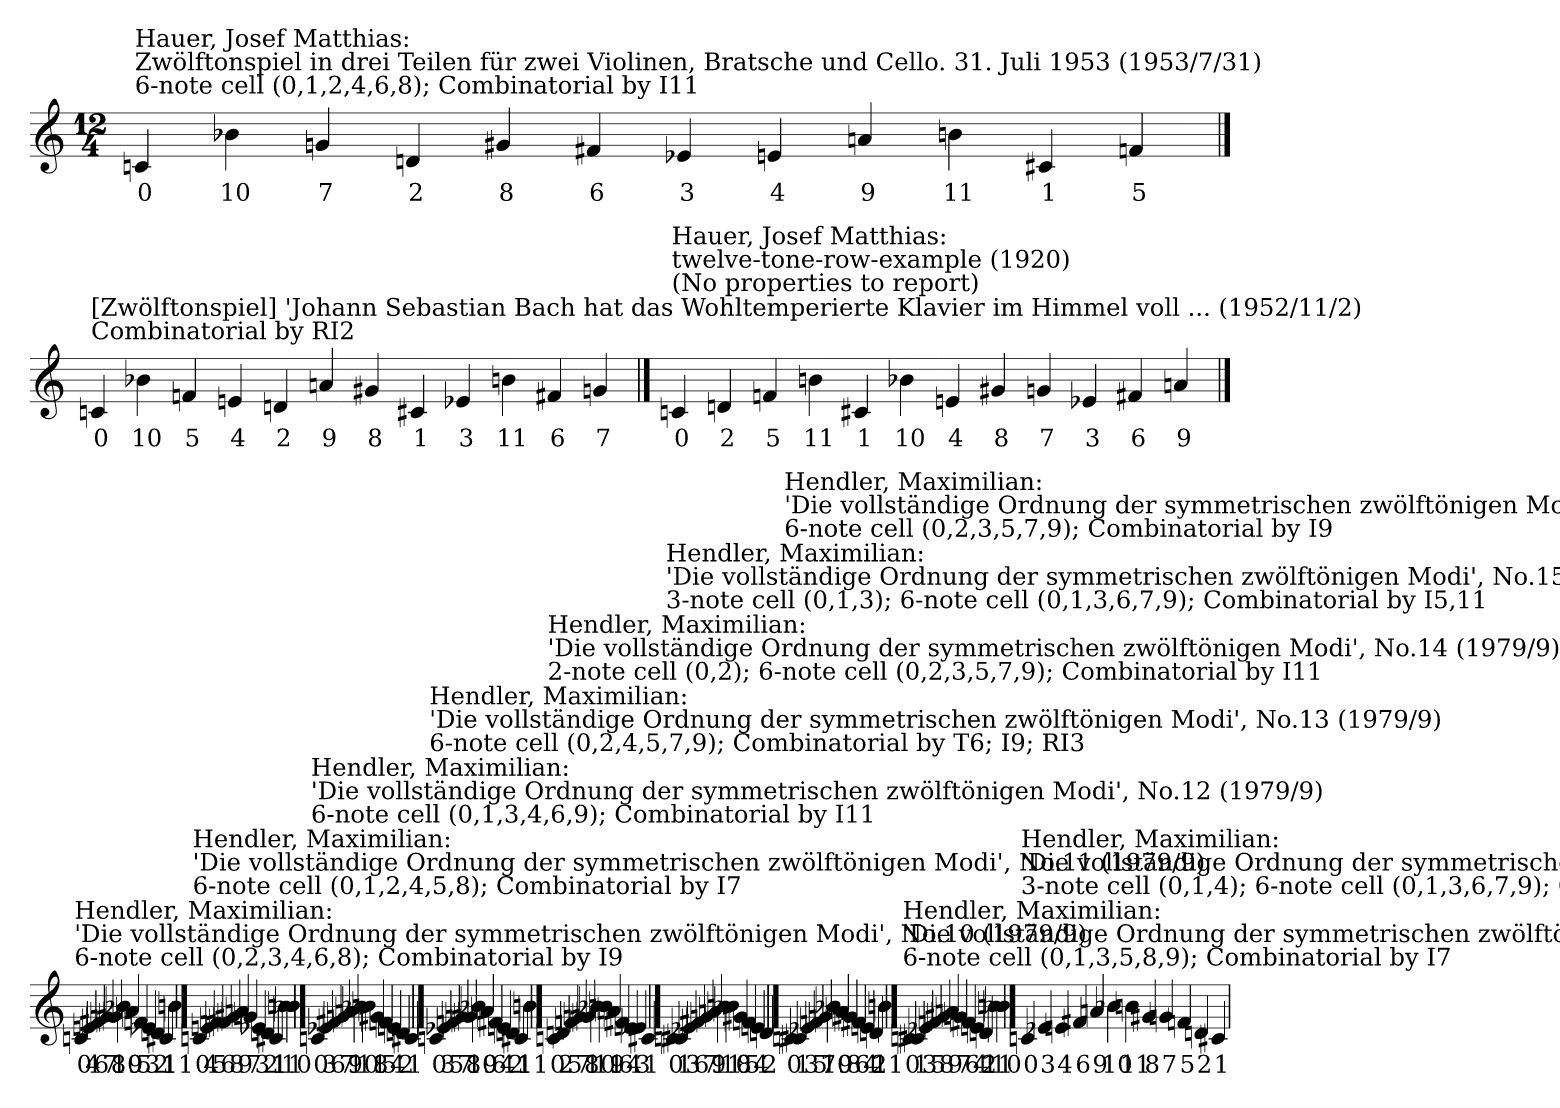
**kern	**text
*part1	*part1
*staff1	*staff1
!!LO:LB:g=z
*M12/4	*
==625	==625
!LO:TX:t=Hauer, Josef Matthias&colon; \nZwölftonspiel in drei Teilen für zwei Violinen, Bratsche und Cello. 31. Juli 1953 (1953/7/31)\n6-note cell (0,1,2,4,6,8); Combinatorial by I11	!
4cn	0
4b-X	10
4gn	7
4dn	2
4g#X	8
4f#X	6
4e-X	3
4en	4
4an	9
4bn	11
4c#X	1
4fn	5
!!LO:LB:g=z
==626	==626
!LO:TX:t=Hauer, Josef Matthias&colon; \n[Zwölftonspiel] 'Johann Sebastian Bach hat das Wohltemperierte Klavier im Himmel voll ... (1952/11/2)\nCombinatorial by RI2	!
4cn	0
4b-X	10
4fn	5
4en	4
4dn	2
4an	9
4g#X	8
4c#X	1
4e-X	3
4bn	11
4f#X	6
4gn	7
!!LO:LB:g=z
==627	==627
!LO:TX:t=Hauer, Josef Matthias&colon; \ntwelve-tone-row-example (1920)\n(No properties to report)	!
4cn	0
4dn	2
4fn	5
4bn	11
4c#X	1
4b-X	10
4en	4
4g#X	8
4gn	7
4e-X	3
4f#X	6
4an	9
!!LO:LB:g=z
==628	==628
!LO:TX:t=Hendler, Maximilian&colon; \n'Die vollständige Ordnung der symmetrischen zwölftönigen Modi', No.10 (1979/9)\n6-note cell (0,2,3,4,6,8); Combinatorial by I9	!
4cn	0
4en	4
4f#X	6
4gn	7
4g#X	8
4b-X	10
4an	9
4fn	5
4e-X	3
4dn	2
4c#X	1
4bn	11
!!LO:LB:g=z
==629	==629
!LO:TX:t=Hendler, Maximilian&colon; \n'Die vollständige Ordnung der symmetrischen zwölftönigen Modi', No.11 (1979/9)\n6-note cell (0,1,2,4,5,8); Combinatorial by I7	!
4cn	0
4en	4
4fn	5
4f#X	6
4g#X	8
4an	9
4gn	7
4e-X	3
4dn	2
4c#X	1
4bn	11
4b-X	10
!!LO:LB:g=z
==630	==630
!LO:TX:t=Hendler, Maximilian&colon; \n'Die vollständige Ordnung der symmetrischen zwölftönigen Modi', No.12 (1979/9)\n6-note cell (0,1,3,4,6,9); Combinatorial by I11	!
4cn	0
4e-X	3
4f#X	6
4gn	7
4an	9
4b-X	10
4bn	11
4g#X	8
4fn	5
4en	4
4dn	2
4c#X	1
!!LO:LB:g=z
==631	==631
!LO:TX:t=Hendler, Maximilian&colon; \n'Die vollständige Ordnung der symmetrischen zwölftönigen Modi', No.13 (1979/9)\n6-note cell (0,2,4,5,7,9); Combinatorial by T6; I9; RI3	!
4cn	0
4e-X	3
4fn	5
4gn	7
4g#X	8
4b-X	10
4an	9
4f#X	6
4en	4
4dn	2
4c#X	1
4bn	11
!!LO:LB:g=z
==632	==632
!LO:TX:t=Hendler, Maximilian&colon; \n'Die vollständige Ordnung der symmetrischen zwölftönigen Modi', No.14 (1979/9)\n2-note cell (0,2); 6-note cell (0,2,3,5,7,9); Combinatorial by I11	!
4cn	0
4dn	2
4fn	5
4gn	7
4g#X	8
4b-X	10
4bn	11
4an	9
4f#X	6
4en	4
4e-X	3
4c#X	1
!!LO:LB:g=z
==633	==633
!LO:TX:t=Hendler, Maximilian&colon; \n'Die vollständige Ordnung der symmetrischen zwölftönigen Modi', No.15 (1979/9)\n3-note cell (0,1,3); 6-note cell (0,1,3,6,7,9); Combinatorial by I5,11	!
4cn	0
4c#X	1
4e-X	3
4f#X	6
4gn	7
4an	9
4bn	11
4b-X	10
4g#X	8
4fn	5
4en	4
4dn	2
!!LO:LB:g=z
==634	==634
!LO:TX:t=Hendler, Maximilian&colon; \n'Die vollständige Ordnung der symmetrischen zwölftönigen Modi', No.16 (1979/9)\n6-note cell (0,2,3,5,7,9); Combinatorial by I9	!
4cn	0
4c#X	1
4e-X	3
4fn	5
4gn	7
4b-X	10
4an	9
4g#X	8
4f#X	6
4en	4
4dn	2
4bn	11
!!LO:LB:g=z
==635	==635
!LO:TX:t=Hendler, Maximilian&colon; \n'Die vollständige Ordnung der symmetrischen zwölftönigen Modi', No.17 (1979/9)\n6-note cell (0,1,3,5,8,9); Combinatorial by I7	!
4cn	0
4c#X	1
4e-X	3
4fn	5
4g#X	8
4an	9
4gn	7
4f#X	6
4en	4
4dn	2
4bn	11
4b-X	10
!!LO:LB:g=z
==636	==636
!LO:TX:t=Hendler, Maximilian&colon; \n'Die vollständige Ordnung der symmetrischen zwölftönigen Modi', No.18 (1979/9)\n3-note cell (0,1,4); 6-note cell (0,1,3,6,7,9); Combinatorial by I5,11	!
4cn	0
4e-X	3
4en	4
4f#X	6
4an	9
4b-X	10
4bn	11
4g#X	8
4gn	7
4fn	5
4dn	2
4c#X	1
=	=
*-	*-
